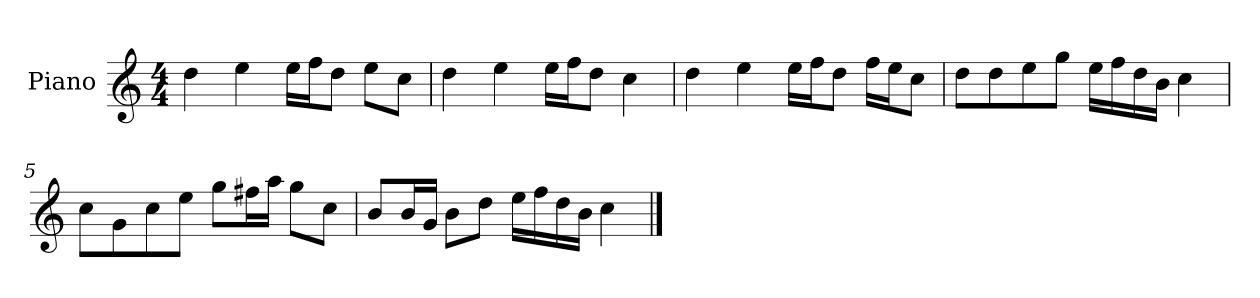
**kern
*part1
*staff1
*I"Piano
*I'P-no
*clefG2
*k[]
*M4/4
*MM90
=1
4dd\
4ee\
16ee\LL
16ff\J
8dd\J
8ee\L
8cc\J
=2
4dd\
4ee\
16ee\LL
16ff\J
8dd\J
4cc\
=3
4dd\
4ee\
16ee\LL
16ff\J
8dd\J
16ff\LL
16ee\J
8cc\J
=4
8dd\L
8dd\
8ee\
8gg\J
16ee\LL
16ff\
16dd\
16b\JJ
4cc\
=5
8cc\L
8g\
8cc\
8ee\J
8gg\L
16ff#X\L
16aa\JJ
8gg\L
8cc\J
!!LO:LB:g=z
=6
8b/L
16b/L
16g/JJ
8b\L
8dd\J
16ee\LL
16ff\
16dd\
16b\JJ
4cc\
==
*-
